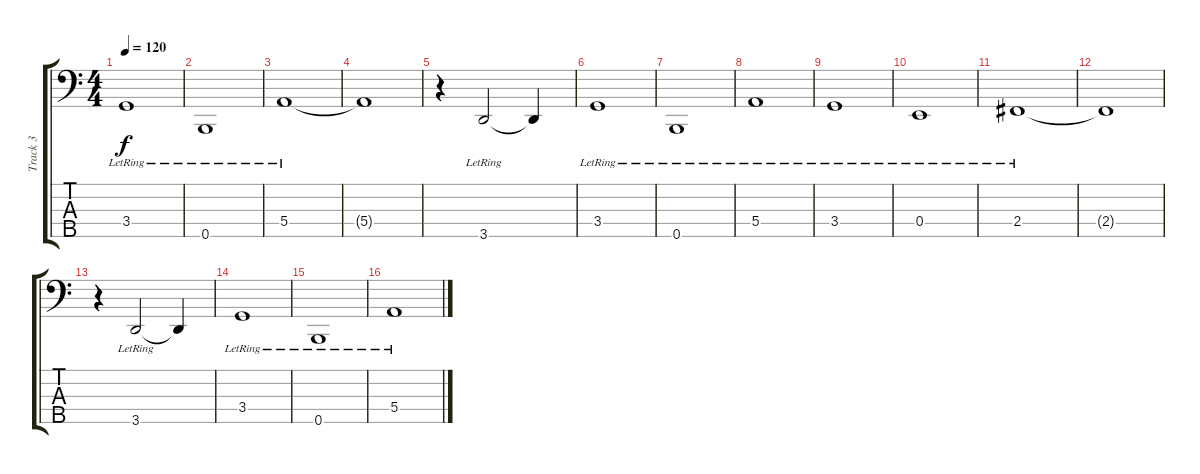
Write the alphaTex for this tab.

\track ("Track 3" "Track 3") {instrument electricbasspick}
\staff {score tabs}
\tuning (G2 D2 A1 E1 B0) {hide}
\ts (4 4)
\tempo 120
\clef f4
\ks c
3.4{lr}.1{dy f} |
0.5{lr}.1 |
5.4{lr}.1 |
5.4{t}.1 |
r.4 3.5{lr}.2 3.5{t}.4 |
3.4{lr}.1 |
0.5{lr}.1 |
5.4{lr}.1 |
3.4{lr}.1 |
0.4{lr}.1 |
2.4{lr}.1 |
2.4{t}.1 |
r.4 3.5{lr}.2 3.5{t}.4 |
3.4{lr}.1 |
0.5{lr}.1 |
5.4{lr}.1
